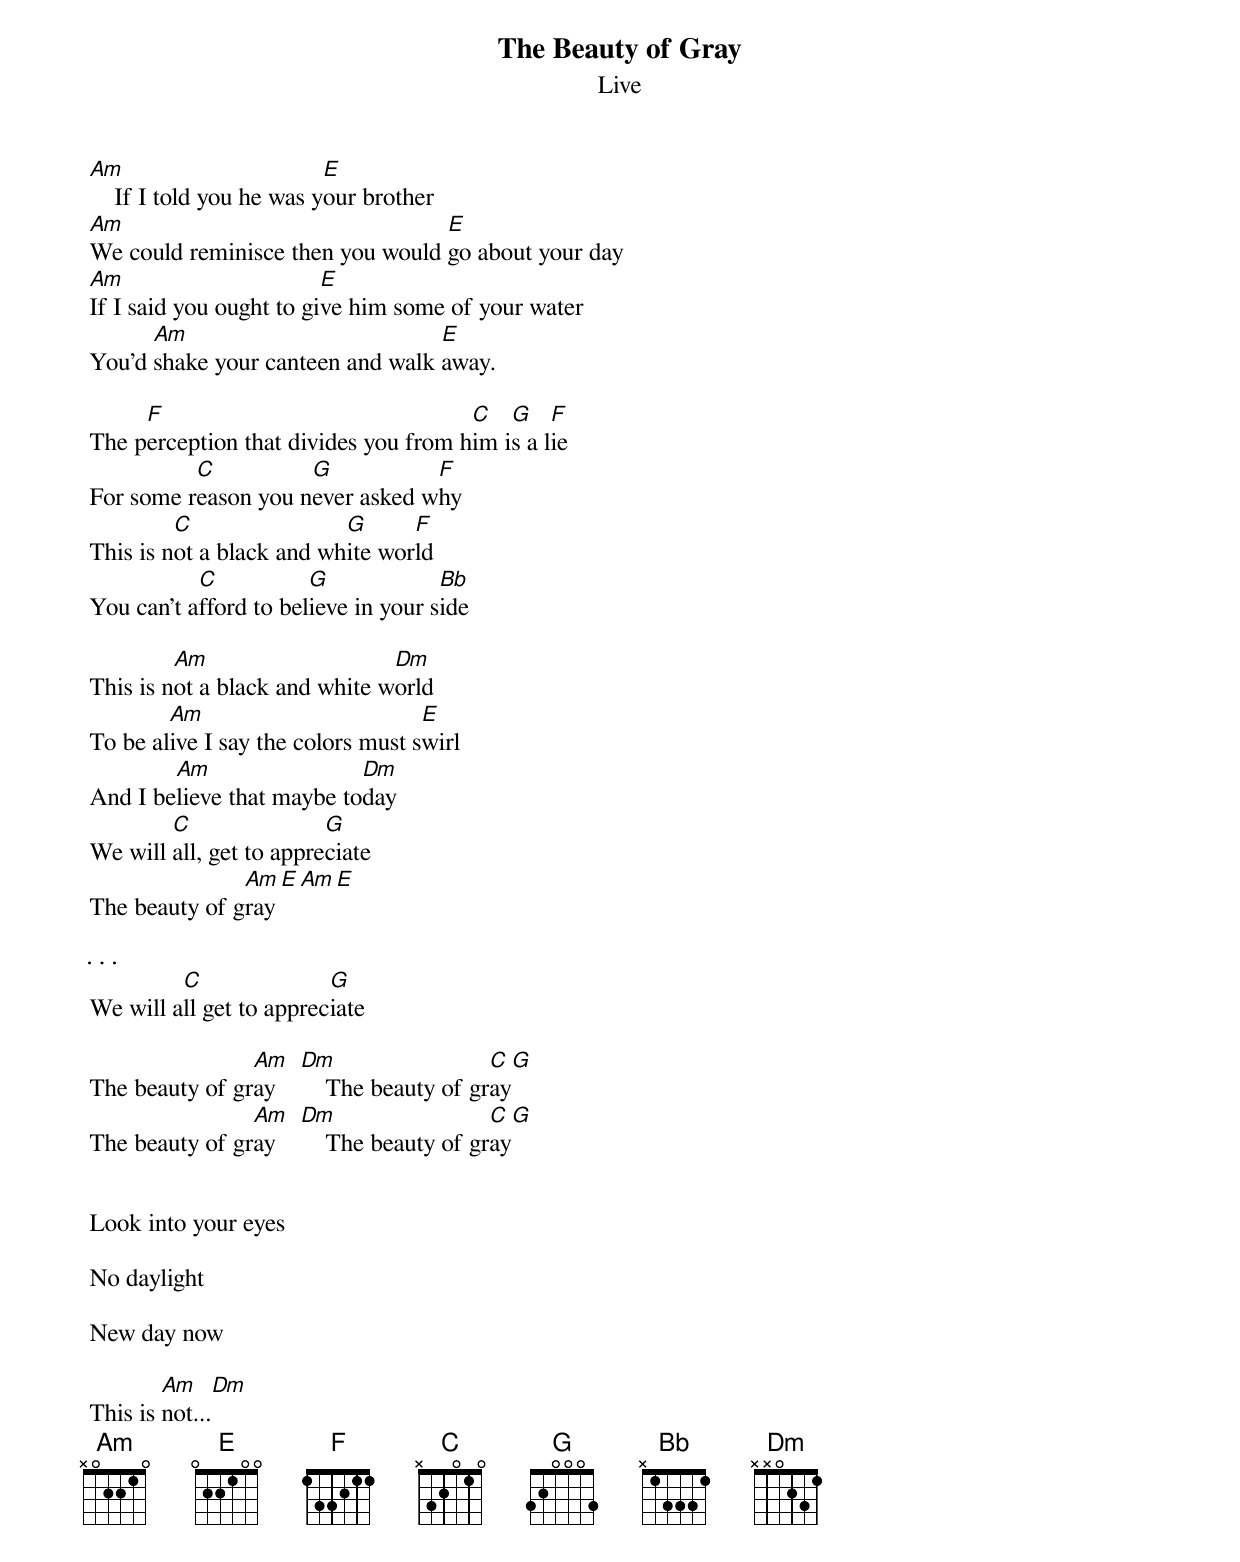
The Beauty of Gray
Live

 Am                        E
     If I told you he was your brother
 Am                                E
 We could reminisce then you would go about your day
 Am                       E
 If I said you ought to give him some of your water
       Am                          E
 You'd shake your canteen and walk away.

      F                                C   G    F
 The perception that divides you from him is a lie
           C          G           F
 For some reason you never asked why
          C                G      F
 This is not a black and white world
            C           G             Bb
 You can't afford to believe in your side

          Am                    Dm
 This is not a black and white world
         Am                         E
 To be alive I say the colors must swirl
         Am                 Dm
 And I believe that maybe today
         C                G
 We will all, get to appreciate
                Am      E       Am       E
 The beauty of gray

...
          C               G
 We will all get to appreciate

                 Am    Dm                  C    G
 The beauty of gray        The beauty of gray
                 Am    Dm                  C    G
 The beauty of gray        The beauty of gray


 Look into your eyes

 No daylight

 New day now

         Am          Dm
 This is not...
